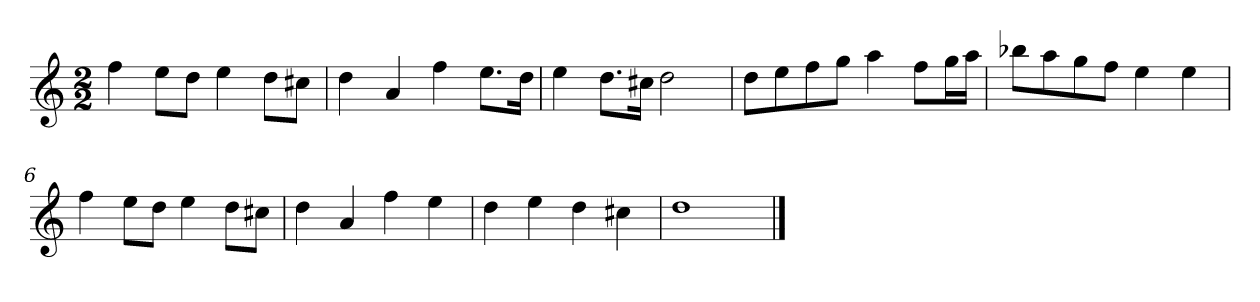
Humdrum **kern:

**kern
*part1
*staff1
*k[]
*M2/2
*MM120
=1
4ff
8eeL
8ddJ
4ee
8ddL
8cc#XJ
=2
4dd
4a
4ff
8.eeL
16ddJk
=3
4ee
8.ddL
16cc#XJk
2dd
=4
8ddL
8ee
8ff
8ggJ
4aa
8ffL
16ggL
16aaJJ
=5
8bb-XL
8aa
8gg
8ffJ
4ee
4ee
=6
4ff
8eeL
8ddJ
4ee
8ddL
8cc#XJ
=7
4dd
4a
4ff
4ee
=8
4dd
4ee
4dd
4cc#X
=9
1dd
==
*-
